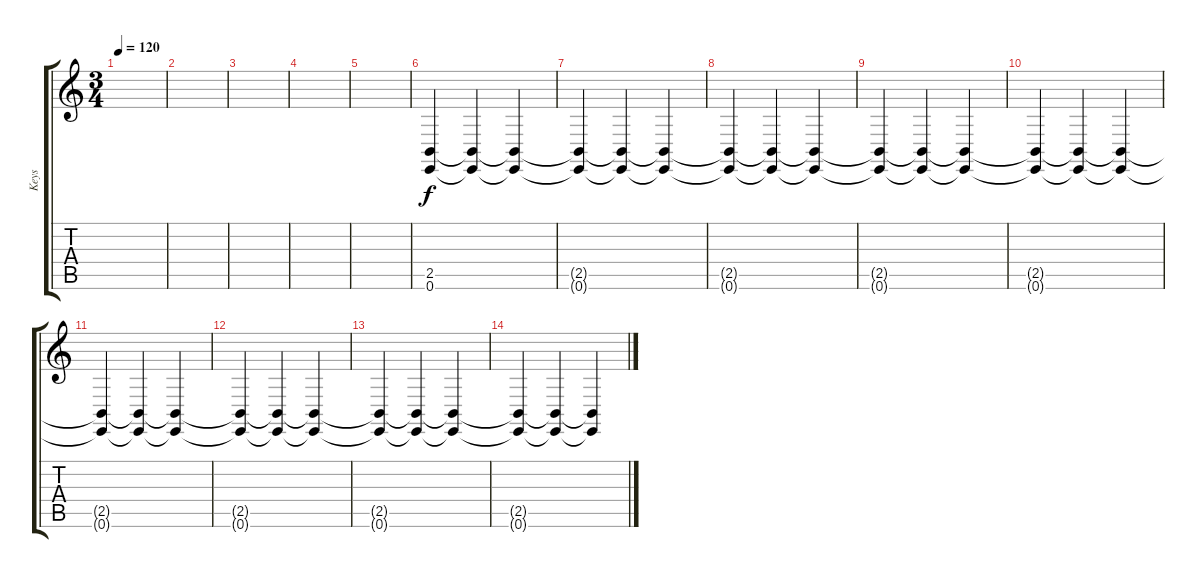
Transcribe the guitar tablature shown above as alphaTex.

\track ("Keys" "Keys") {instrument stringensemble2}
\staff {score tabs}
\tuning (E4 B3 G3 D3 A2 E2) {hide}
\ts (3 4)
\tempo 120
\clef g2
\ks c
|
|
|
|
|
(2.5 0.6).4 (2.5{t} 0.6{t}).4 (2.5{t} 0.6{t}).4 |
(2.5{t} 0.6{t}).4 (2.5{t} 0.6{t}).4 (2.5{t} 0.6{t}).4 |
(2.5{t} 0.6{t}).4 (2.5{t} 0.6{t}).4 (2.5{t} 0.6{t}).4 |
(2.5{t} 0.6{t}).4 (2.5{t} 0.6{t}).4 (2.5{t} 0.6{t}).4 |
(2.5{t} 0.6{t}).4 (2.5{t} 0.6{t}).4 (2.5{t} 0.6{t}).4 |
(2.5{t} 0.6{t}).4 (2.5{t} 0.6{t}).4 (2.5{t} 0.6{t}).4 |
(2.5{t} 0.6{t}).4 (2.5{t} 0.6{t}).4 (2.5{t} 0.6{t}).4 |
(2.5{t} 0.6{t}).4 (2.5{t} 0.6{t}).4 (2.5{t} 0.6{t}).4 |
(2.5{t} 0.6{t}).4 (2.5{t} 0.6{t}).4 (2.5{t} 0.6{t}).4
